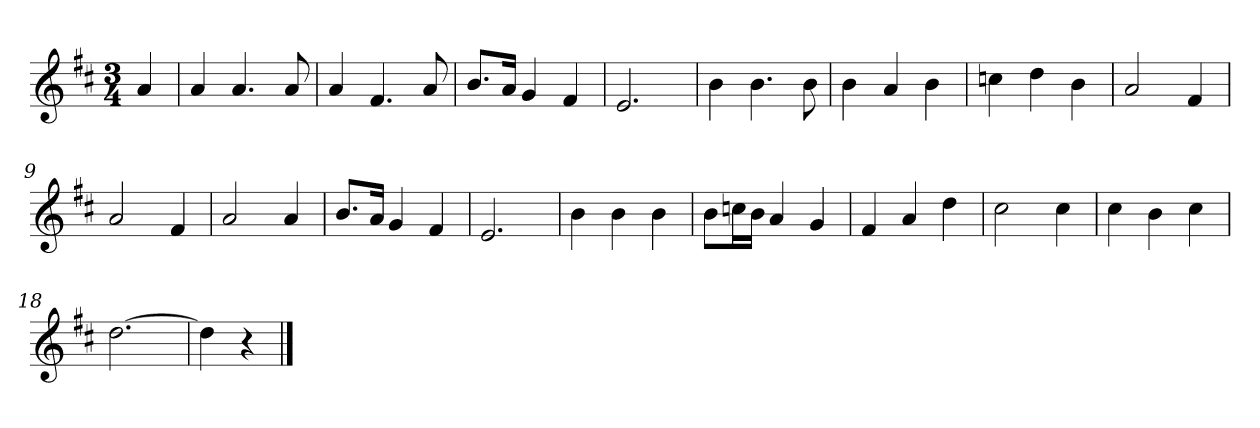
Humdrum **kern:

**kern
*part1
*staff1
*clefG2
*k[f#c#]
*D:
*M3/4
*MM60
=
4a
=1
4a
4.a
8a
=2
4a
4.f#
8a
=3
8.b/L
16a/Jk
4g
4f#
=4
2.e
=5
4b
4.b
8b
=6
4b
4a
4b
=7
4ccn
4dd
4b
=8
2a
4f#
=9
2a
4f#
=10
2a
4a
=11
8.b/L
16a/Jk
4g
4f#
=12
2.e
=13
4b
4b
4b
=14
8b\L
16ccn\L
16b\JJ
4a
4g
=15
4f#
4a
4dd
=16
2cc#
4cc#
=17
4cc#
4b
4cc#
=18
[2.dd
=19
4dd]
4r
==
*-
